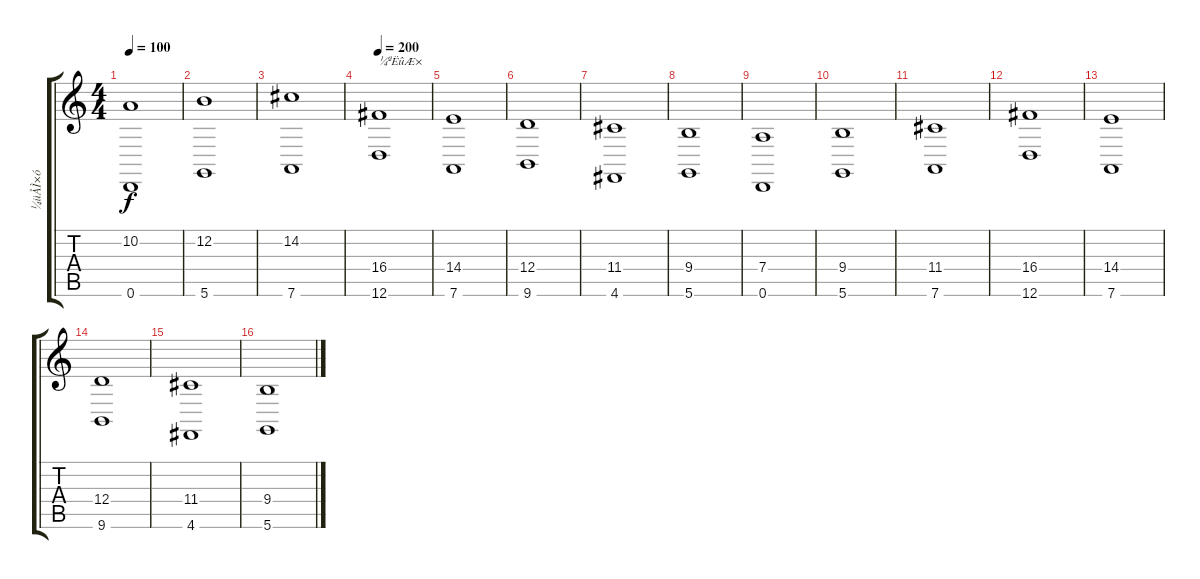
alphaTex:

\track ("¼üÅÌ×ó" "¼üÅÌ×ó") {instrument stringensemble2}
\staff {score tabs}
\tuning (E4 B3 G3 D3 A2 D2) {hide}
\ts (4 4)
\tempo 100
\clef g2
\ks c
(10.2 0.6).1{dy f} |
(12.2 5.6).1 |
(14.2 7.6).1 |
\tempo 200
(16.4 12.6).1{txt "¼ªËûÆ×" volume 10} |
(14.4 7.6).1 |
(12.4 9.6).1 |
(11.4 4.6).1 |
(9.4 5.6).1 |
(7.4 0.6).1 |
(9.4 5.6).1 |
(11.4 7.6).1 |
(16.4 12.6).1 |
(14.4 7.6).1 |
(12.4 9.6).1 |
(11.4 4.6).1 |
(9.4 5.6).1
